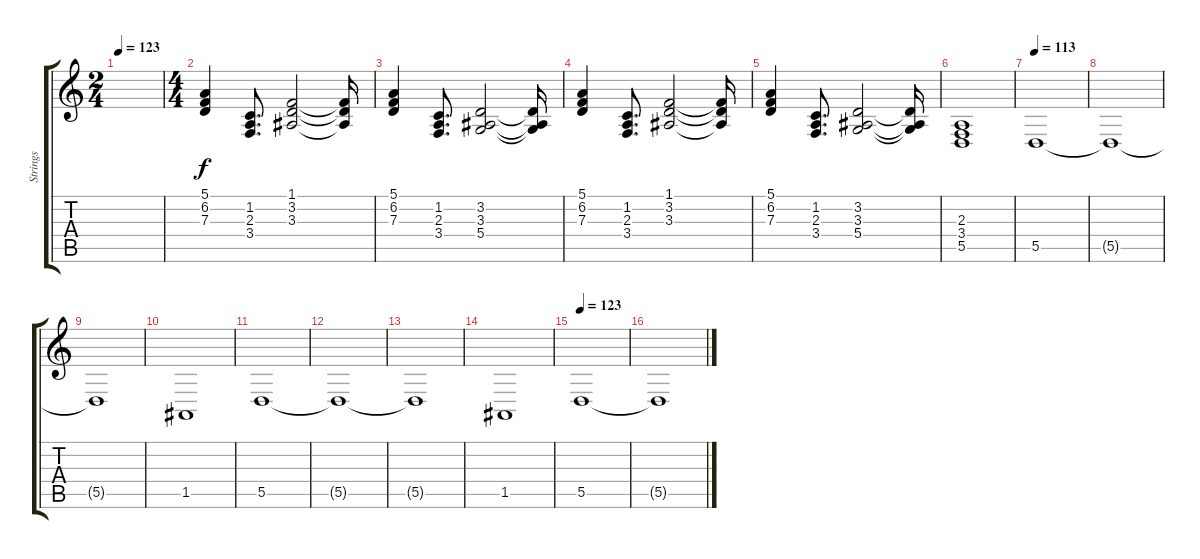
\track ("Strings" "Strings") {instrument stringensemble1}
\staff {score tabs}
\tuning (E4 B3 G3 D3 A2 E2) {hide}
\ts (2 4)
\tempo 123
\tempo 103
\tempo 123
\clef g2
\ks c
|
\ts (4 4)
(5.1 6.2 7.3).4{volume 10} (1.2 2.3 3.4).8{d} (1.1 3.2 3.3).2 (1.1{t} 3.2{t} 3.3{t}).16 |
(5.1 6.2 7.3).4 (1.2 2.3 3.4).8{d} (3.2 3.3 5.4).2 (3.2{t} 3.3{t} 5.4{t}).16 |
(5.1 6.2 7.3).4 (1.2 2.3 3.4).8{d} (1.1 3.2 3.3).2 (1.1{t} 3.2{t} 3.3{t}).16 |
(5.1 6.2 7.3).4 (1.2 2.3 3.4).8{d} (3.2 3.3 5.4).2 (3.2{t} 3.3{t} 5.4{t}).16 |
(2.3 3.4 5.5).1 |
\tempo 113
5.5.1{volume 16 instrument synthstrings1} |
5.5{t}.1 |
5.5{t}.1 |
1.5.1 |
5.5.1{volume 16 instrument synthstrings1} |
5.5{t}.1 |
5.5{t}.1 |
1.5.1 |
\tempo 123
5.5.1{volume 16 instrument synthstrings1} |
5.5{t}.1
